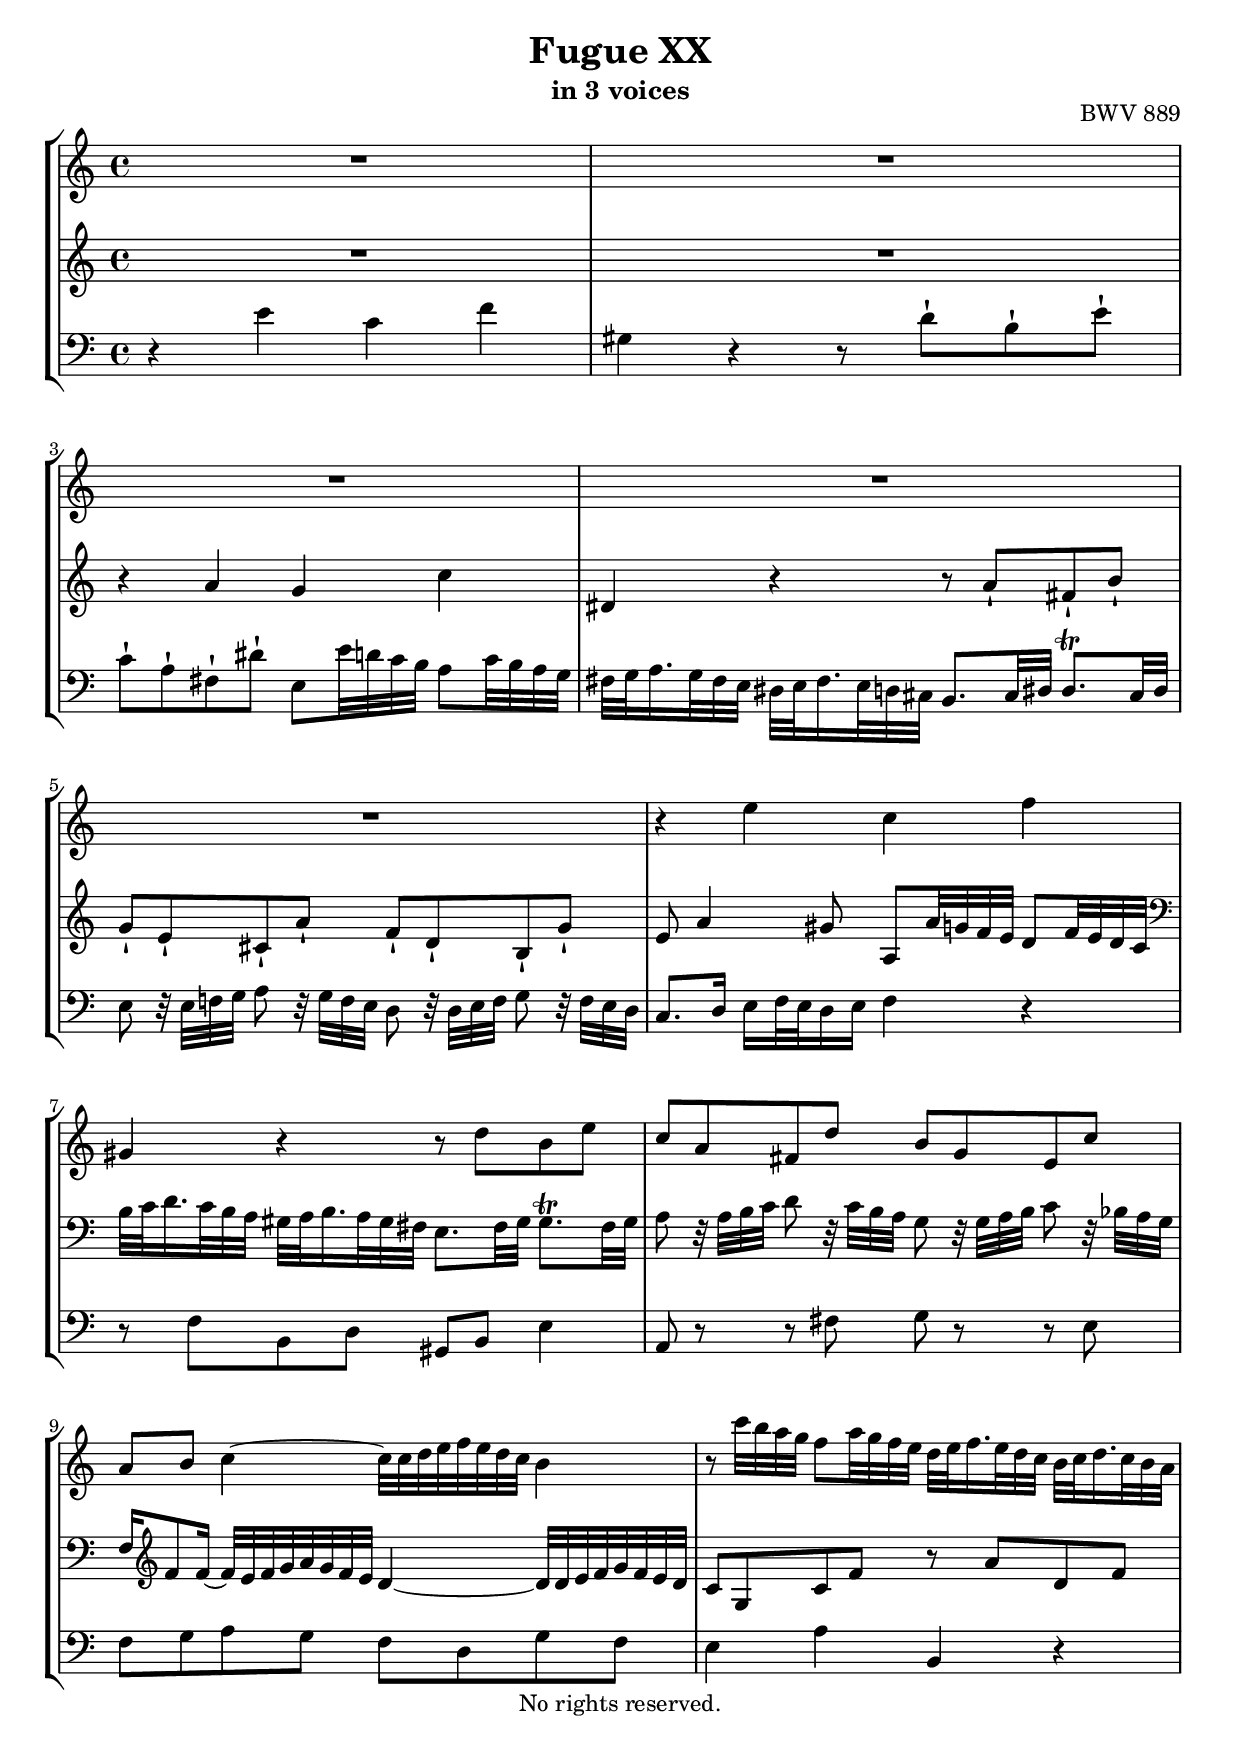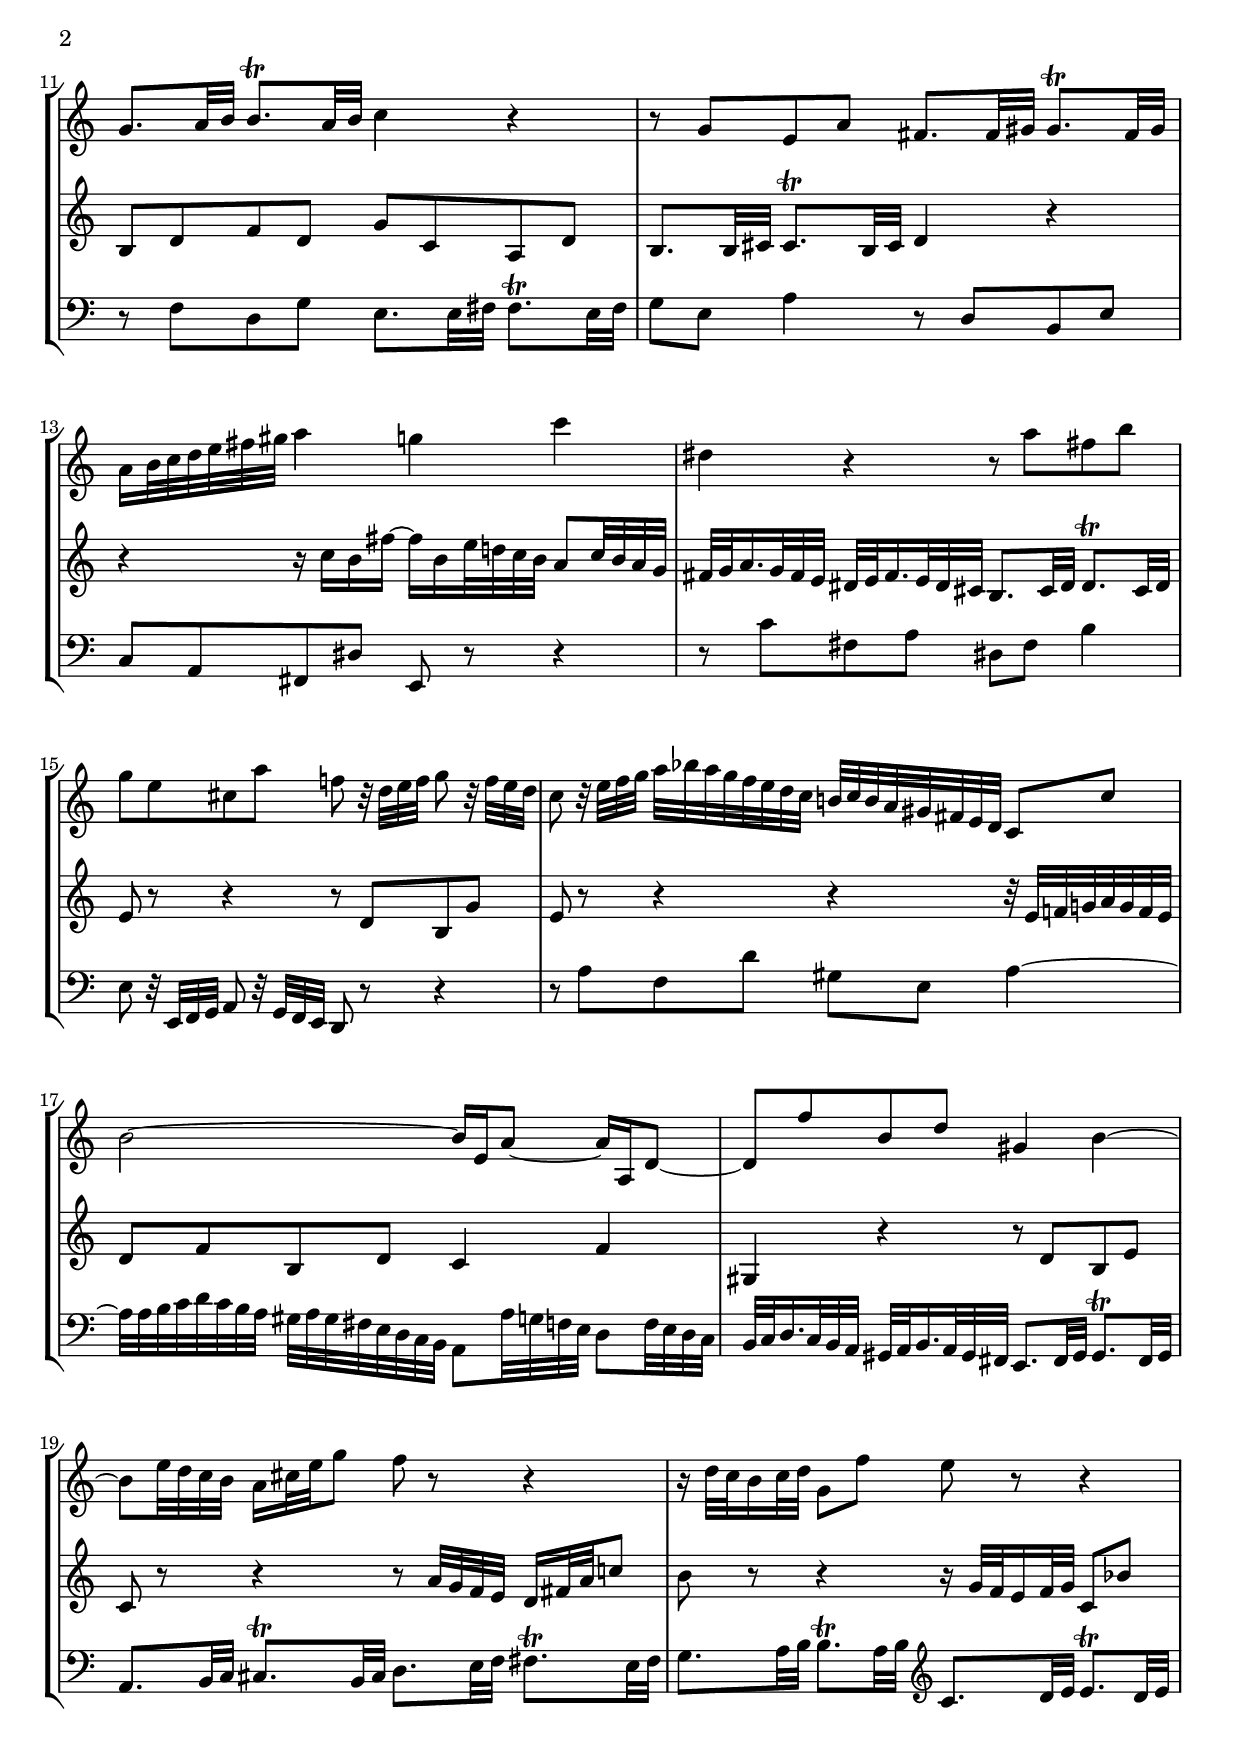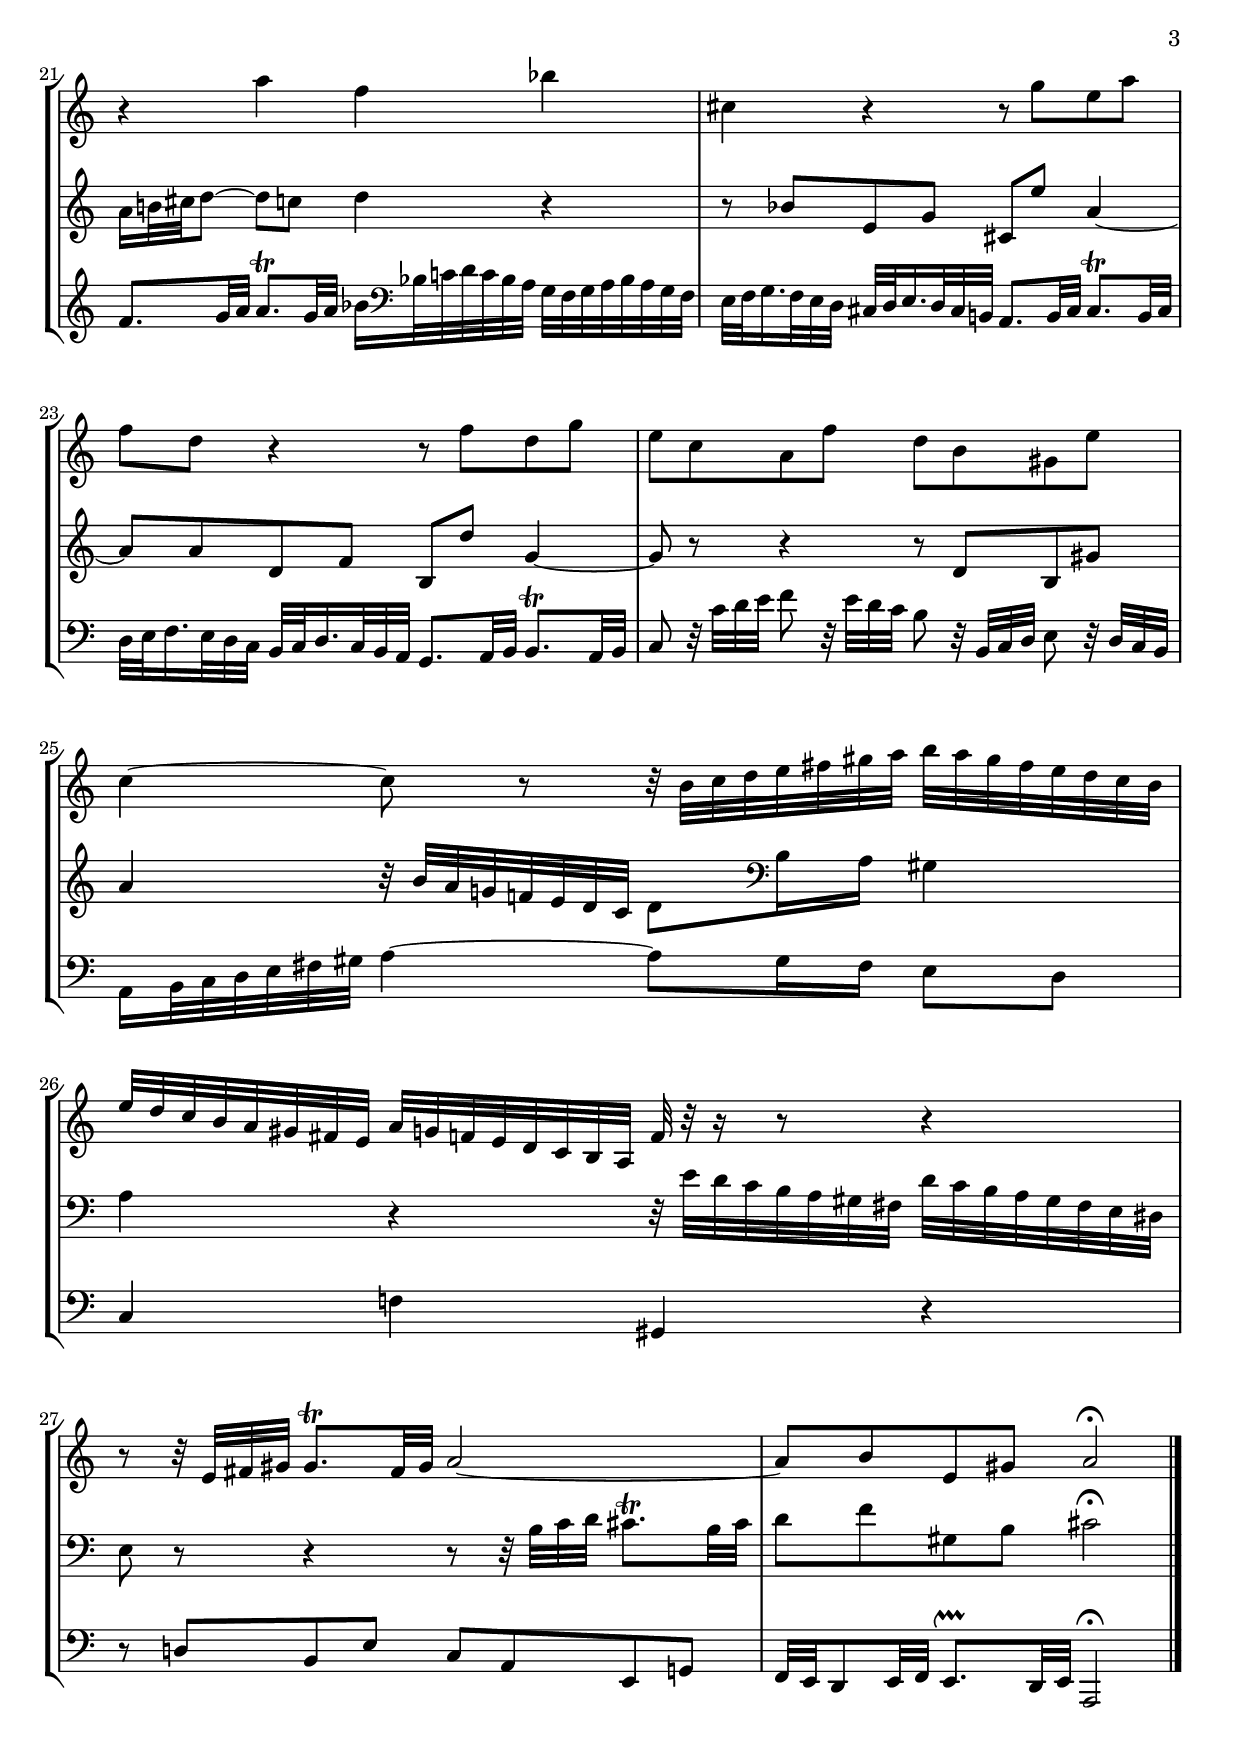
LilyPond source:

\version "2.18.2"

%This edition was prepared and typeset by Kyle Rother using the 1866 Breitkopf & Härtel Bach-Gesellschaft Ausgabe as primary source. 
%Reference was made to both the Henle and Bärenreiter urtext editions, as well as the critical and scholarly commentary of Alfred Dürr, however the final expression is in all cases that of the composer or present editor.
%This edition is in the public domain, and the editor does not claim any rights in the content.

\header {
  title = "Fugue XX"
  subtitle = "in 3 voices"
  opus = "BWV 889"
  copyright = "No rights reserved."
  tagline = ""
}

global = {
  \key a \minor
  \time 4/4
}

soprano = \relative c'' {
  \global
  
  R1 | % m. 1
  R1 | % m. 2
  R1 | % m. 3
  R1 | % m. 4
  R1 | % m. 5
  r4 e c f | % m. 6
  gis,4 r r8 d' b e | % m. 7
  c8 a fis d' b g e c' | % m. 8
  a8 b c4~ c32 c d e f e d c b4 \noBreak | % m. 9
  r8 c'32 b a g f8 a32 g f e d e f16. e32 d c b c d16. c32 b a | % m. 10
  g8. a32 b b8. \trill a32 b c4 r | % m. 11
  r8 g e a fis8. fis32 gis gis8. \trill fis32 gis | % m. 12
  a16 b32 c d e fis gis a4 g! c \noBreak | % m. 13
  dis,4 r r8 a' fis b | % m. 14
  g8 e cis a' f! r32 d e f g8 r32 f e d \noBreak | % m. 15
  c8 r32 e f g a bes a g f e d c b! c b a gis fis e d c8 c' | % m. 16
  b2~ b16 e, a8~ a16 a, d8~ | % m. 17
  d8 f' b, d gis,4 b~ | % m. 18
  b8 e32 d c b a16 cis32 e g8 f r r4 | % m. 19
  r16 d32 c b16 c32 d g,8 f' e r r4 | % m. 20
  r4 a f bes \noBreak | % m. 21
  cis,4 r r8 g' e a | % m. 22
  f8 d r4 r8 f d g | % m. 23
  e8 c a f' d b gis e' | % m. 24
  c4~ c8 r r32 b c d e fis gis a b a gis fis e d c b | % m. 25
  e32 d c b a gis fis e a g! f! e d c b a f' r r16 r8 r4 | % m. 26
  r8 r32 e fis gis gis8. \trill fis32 gis a2~ | % m. 27
  a8 b e, gis a2 \fermata \bar "|." | % m. 28
    
}

mezzo = \relative c'' {
  \global
  
  R1 | % m. 1
  R1 | % m. 2
  r4 a g c | % m. 3
  dis,4 r r8 a'-! fis-! b-! | % m. 4
  g8-! e-! cis-! a'-! f-! d-! b-! g'-! | % m. 5
  e8 a4 gis8 a, a'32 g! f e d8 f32 e d c | % m. 6
  \clef bass b32 c d16. c32 b a gis a b16. a32 gis fis e8. fis32 gis gis8. \trill fis32 gis | % m. 7
  a8 r32 a b c d8 r32 c b a g8 r32 g a b c8 r32 bes a g | % m. 8
  f16 \clef treble f'8 f16~ f32 e f g a g f e d4~ d32 d e f g f e d | % m. 9
  c8 g c f r a d, f | % m. 10
  b,8 d f d g c, a d | % m. 11
  b8. b32 cis cis8. \trill b32 cis d4 r | % m. 12
  r4 r16 c' b fis'!~ fis b, e32 d! c b a8 c32 b a g | % m. 13
  fis32 g a16. g32 fis e dis e fis16. e32 dis cis b8. cis32 dis dis8. \trill cis32 dis | % m. 14
  e8 r r4 r8 d b g' | % m. 15
  e8 r r4 r r32 e f! g! a g f e | % m. 16
  d8 f b, d c4 f | % m. 17
  gis,4 r r8 d' b e | % m. 18
  c8 r r4 r8 a'32 g f e d16 fis32 a c!8 | % m. 19
  b8 r r4 r16 g32 f e16 f32 g c,8 bes' | % m. 20
  a16 b!32 cis d8~ d c d4 r | % m. 21
  r8 bes e, g cis, e' a,4~ | % m. 22
  a8 a d, f b, d' g,4~ | % m. 23
  g8 r r4 r8 d b gis'! | % m. 24
  a4 r32 b a g! f! e d c d8 \clef bass b16 a gis4 | % m. 25
  a4 r r32 e' d c b a gis fis d' c b a gis fis e dis | % m. 26
  e8 r r4 r8 r32 b' c d cis8. \trill b32 cis | % m. 27
  d8 f gis, b cis2 \fermata \bar "|." | % m. 28
  
}

bass = \relative c' {
  \global
  
  r4 e c f | % m. 1
  gis,4 r r8 d'-! b-! e-! | % m. 2
  c8-! a-! fis-! dis'-! e, e'32 d! c b a8 c32 b a g | % m. 3
  fis32 g a16. g32 fis e dis e fis16. e32 d cis b8. cis32 dis dis8. \trill cis32 dis | % m. 4
  e8 r32 e f! g a8 r32 g f e d8 r32 d e f g8 r32 f e d | % m. 5
  c8. d16 e f32 e d16 e f4 r | % m. 6
  r8 f b, d gis, b e4 | % m. 7
  a,8 r r fis' g r r e | % m. 8
  f8 g a g f d g f | % m. 9
  e4 a b, r | % m. 10
  r8 f' d g e8. e32 fis fis8. \trill e32 fis | % m. 11
  g8 e a4 r8 d, b e | % m. 12
  c8 a fis dis' e,8 r r4 | % m. 13
  r8 c'' fis, a dis, fis b4 | % m. 14
  e,8 r32 e, f g a8 r32 g f e d8 r r4 | % m. 15
  r8 a'' f d' gis, e a4~ | % m. 16
  a32 a b c d c b a gis a gis fis e d c b a8 a'32 g! f! e d8 f32 e d c | % m. 17
  b32 c d16. c32 b a gis a b16. a32 gis fis e8. fis32 gis gis8. \trill fis32 gis | % m. 18
  a8. b32 c cis8. \trill b32 cis d8. e32 f fis8. \trill e32 fis | % m. 19
  g8. a32 b b8. \trill a32 b \clef treble c8. d32 e e8. \trill d32 e | % m. 20
  f8. g32 a a8. \trill g32 a bes16 \clef bass bes,32 c! d c bes a g f g a bes a g f | % m. 21
  e32 f g16. f32 e d cis d e16. d32 cis b! a8. b32 cis cis8. \trill b32 cis | % m. 22
  d32 e f16. e32 d c b c d16. c32 b a g8. a32 b b8. \trill a32 b | % m. 23
  c8 r32 c' d e f8 r32 e d c b8 r32 b, c d e8 r32 d c b | % m. 24
  a16 b32 c d e fis gis a4~ a8 gis16 fis e8 d | % m. 25
  c4 f! gis, r | % m. 26
  r8 d'! b e c a e g! | % m. 27
  f32 e d8 e32 f e8. \upprall d32 e a,2 \fermata \bar "|." | % m. 28
    
}

\paper {
  max-systems-per-page = 5
}

\score {
  \new StaffGroup
  <<
    \new Staff = "soprano"
      \soprano
    
    \new Staff = "mezzo" 
      \mezzo
    
    \new Staff = "bass"
      { \clef bass \bass }
      
  >>
  
\midi {  }
  
\layout {
  indent = 0.0
  }

}
